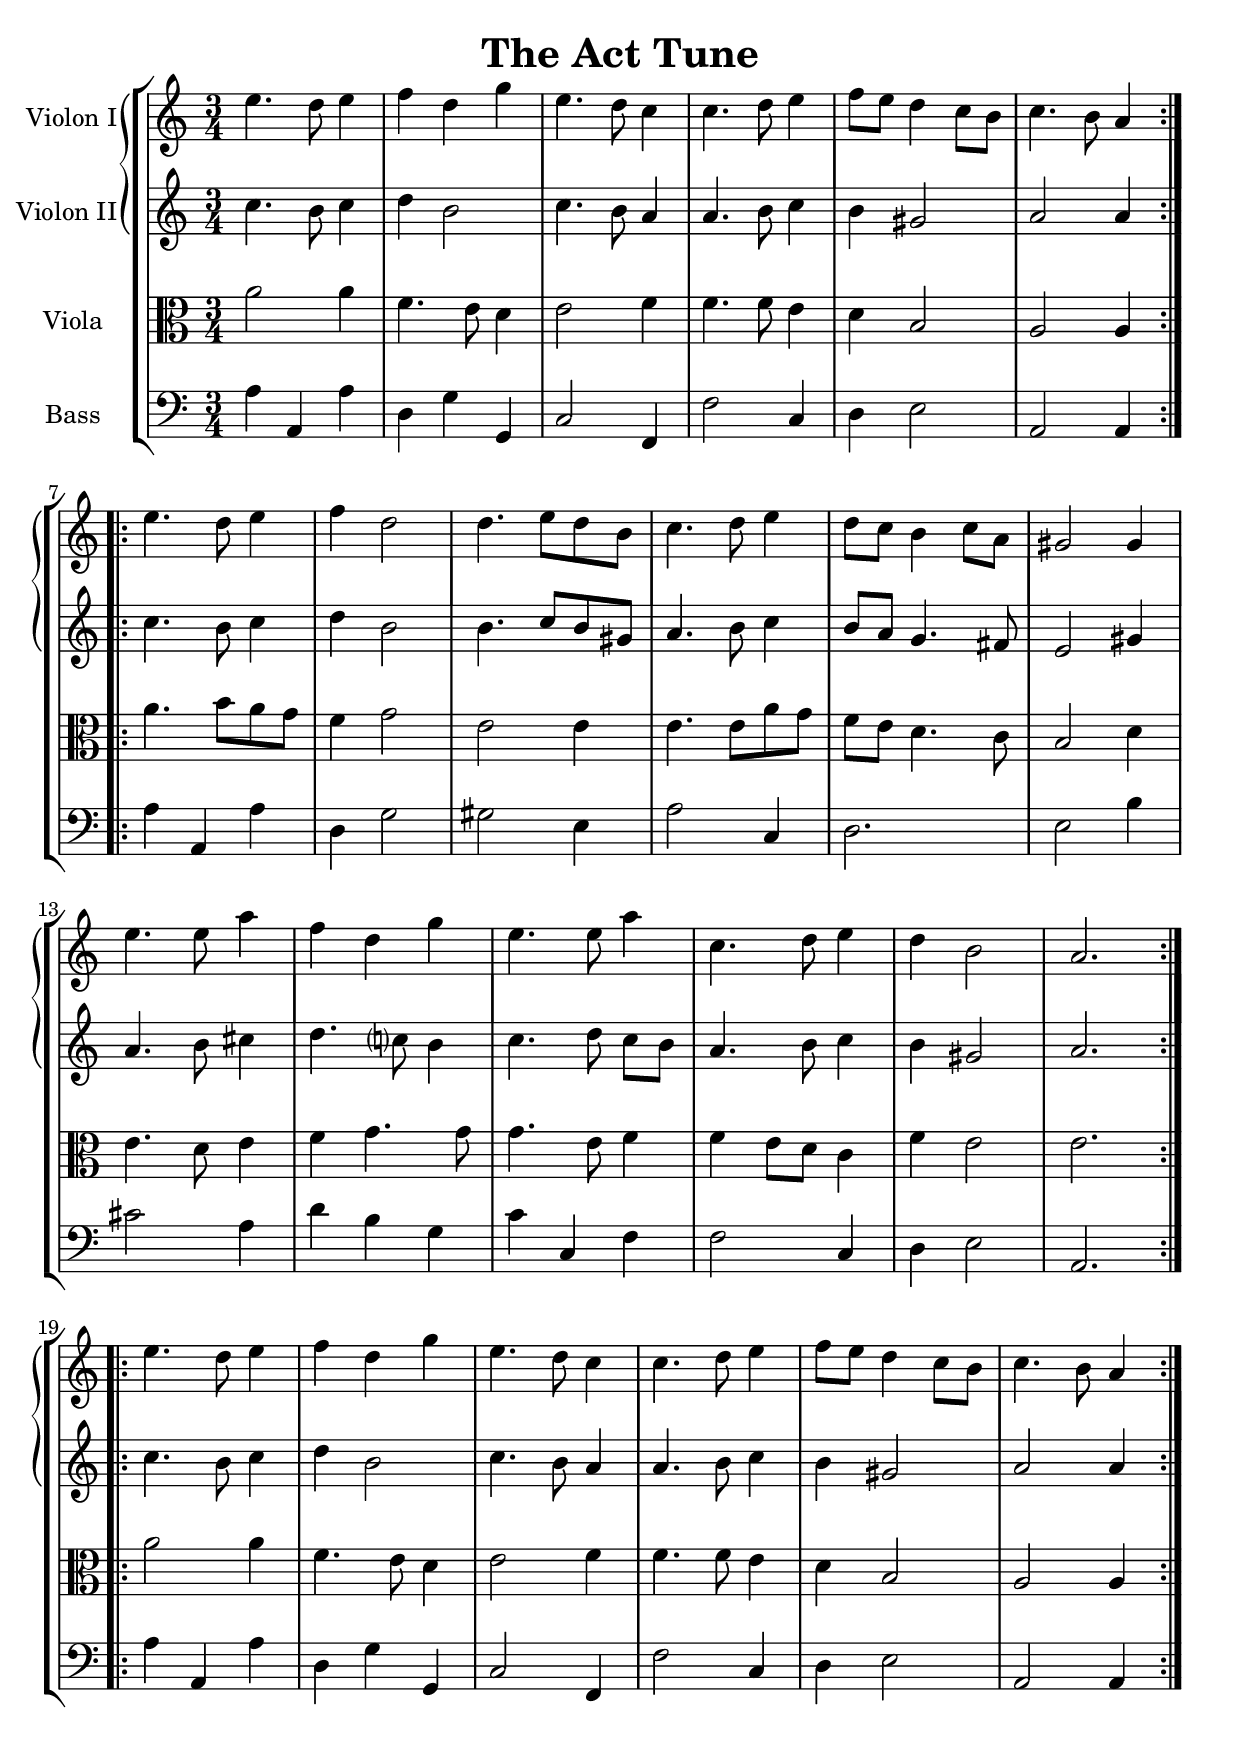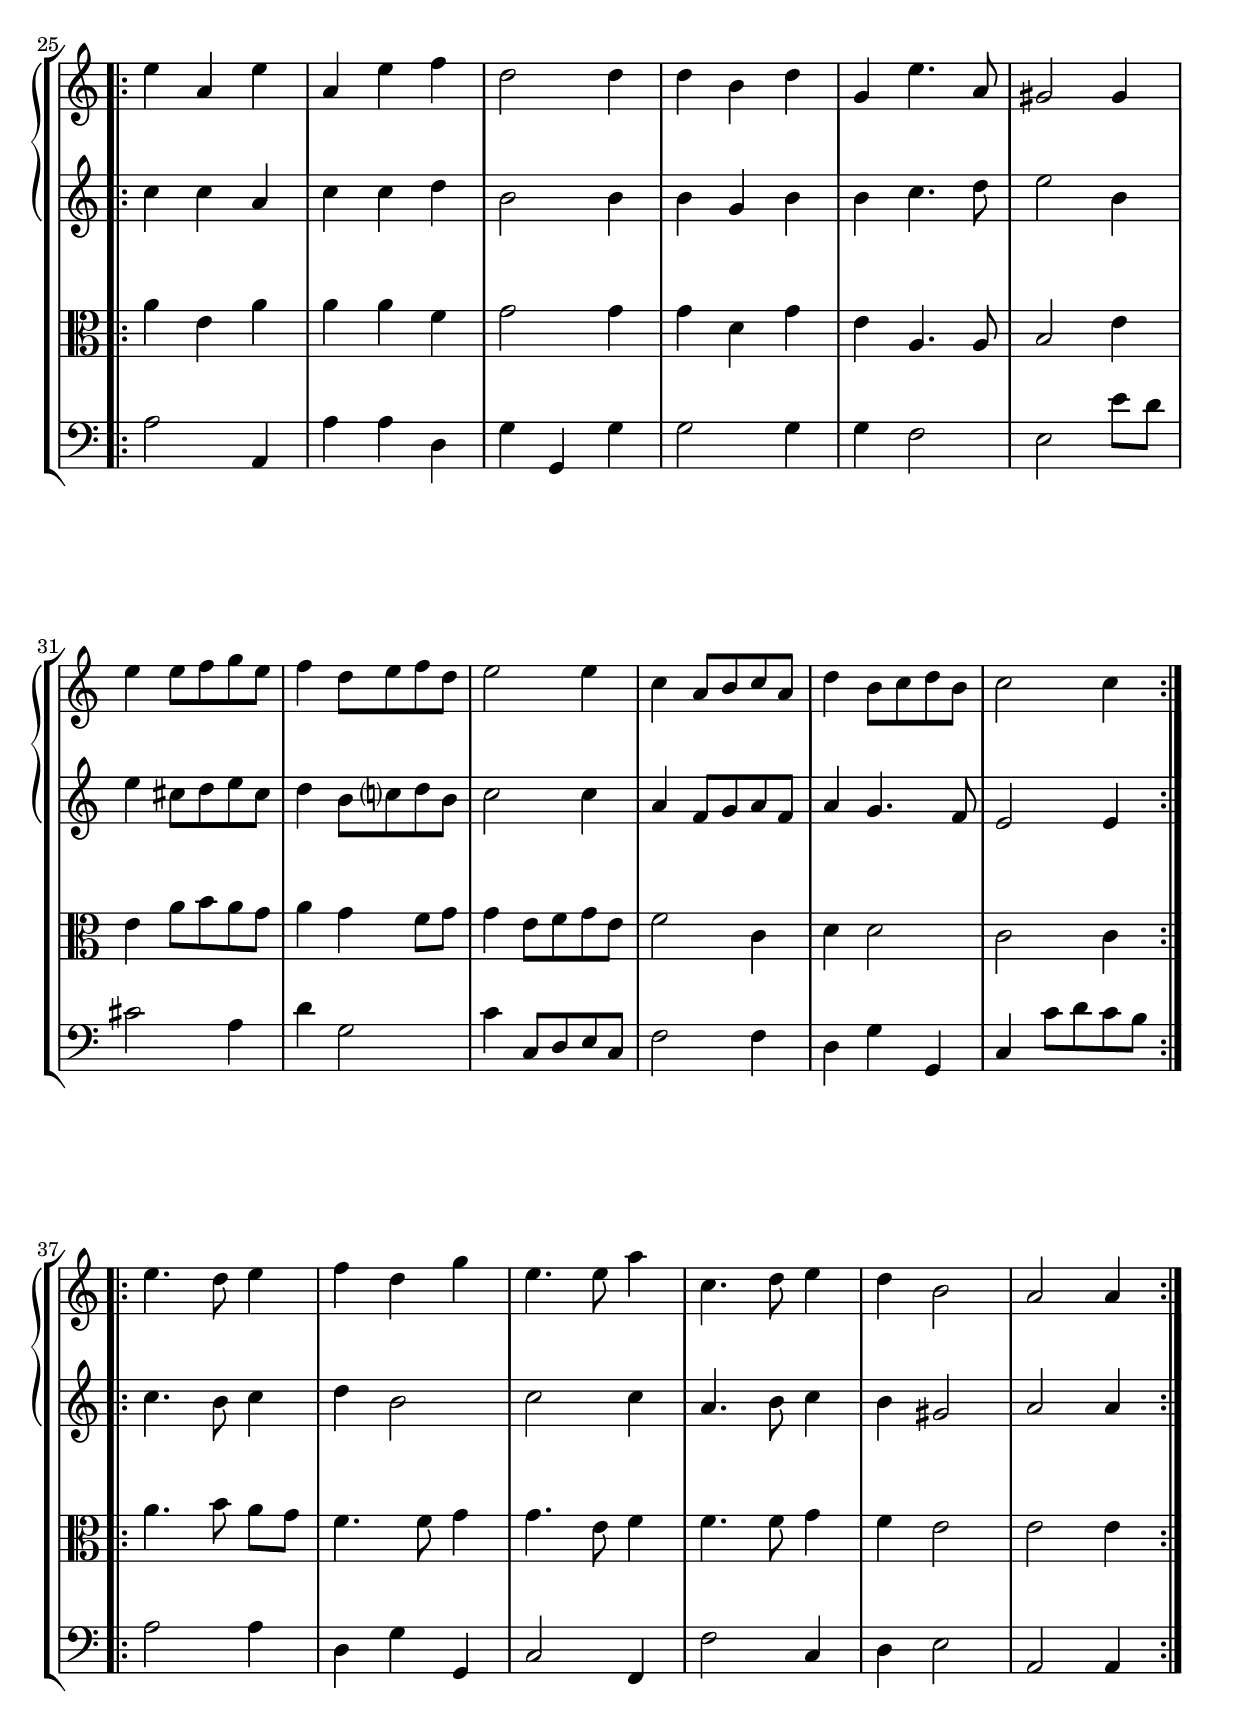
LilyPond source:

\version "2.18.2"

breaks = {
  s2.*6 \break
  s2.*12 \break
  
  s2.*6 \break
  s2.*12 \break
}

#(set-global-staff-size 22)

\paper {
  #(set-paper-size "a4")
  print-page-number = ##f
  between-system-padding = #0.1
  between-system-space = #0.1
  ragged-last-bottom = ##f
  ragged-bottom = ##f
}

\version "2.18.2"

\header {
  title = "The Act Tune"
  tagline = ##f
}

global = {
  \key a \minor
  \time 3/4
}

violinI = \relative c'' {
  \global

  \repeat volta 2 {
    e4. d8 e4
    f d g
    e4. d8 c4
    c4. d8 e4
    f8 e d4 c8 b
    c4. b8 a4
  }
  \repeat volta 2 {
    e'4. d8 e4
    f d2
    d4. e8 d b
    c4. d8 e4
    d8 c b4 c8 a 
    gis2 gis4
    
    e'4. e8 a4
    f d g
    e4. e8 a4
    c,4. d8 e4
    d b2
    a2.
  }
  \repeat volta 2 {
    e'4. d8 e4
    f d g
    e4. d8 c4
    c4. d8 e4
    f8 e d4 c8 b
    c4. b8 a4
  }
  \repeat volta 2 {
    e' a, e'
    a, e' f
    d2 d4
    d b d
    g, e'4. a,8
    gis2 gis4
    
    e' e8 f g e
    f4 d8 e f d
    e2 e4
    c a8 b c a
    d4 b8 c d b
    c2 c4
  }
  \repeat volta 2 {
    e4. d8 e4
    f d g
    e4. e8 a4
    c,4. d8 e4
    d b2
    a a4
  }
}

violinII = \relative c'' {
  \global

  \repeat volta 2 {
    c4. b8 c4
    d b2
    c4. b8 a4
    a4. b8 c4
    b gis2
    a a4
  }
  \repeat volta 2 {
    c4. b8 c4
    d b2
    b4. c8 b gis
    a4. b8 c4
    b8 a g4. fis8
    e2 gis4
    
    a4. b8 cis4
    d4. c?8 b4
    c4. d8 c[ b]
    a4. b8 c4
    b gis2
    a2.
  }
  \repeat volta 2 {
    c4. b8 c4
    d b2
    c4. b8 a4
    a4. b8 c4
    b gis2
    a a4
  }
  \repeat volta 2 {
    c c a
    c c d
    b2 b4
    b g b
    b c4. d8
    e2 b4
    
    e4 cis8 d e cis
    d4 b8 c? d b
    c2 c4
    a f8 g a f
    a4 g4. f8
    e2 e4
  }
  \repeat volta 2 {
    c'4. b8 c4 
    d b2
    c2 c4
    a4. b8 c4
    b gis2
    a a4
  }
}

viola = \relative c'' {
  \global

  \repeat volta 2 {
    a2 a4
    f4. e8 d4
    e2 f4
    f4. f8 e4
    d b2
    a2 a4
  }
  \repeat volta 2 {
    a'4. b8 a g
    f4 g2
    e e4
    e4. e8 a g
    f e d4. c8
    b2 d4
    
    e4. d8 e4
    f g4. g8
    g4. e8 f4
    f e8 d c4
    f e2
    e2.
  }
  \repeat volta 2 {
    a2 a4
    f4. e8 d4
    e2 f4
    f4. f8 e4
    d b2
    a2 a4
  }
  \repeat volta 2 {
    a' e a
    a a f
    g2 g4
    g d g
    e a,4. a8
    b2 e4
    
    e a8 b a g
    a4 g f8 g
    g4 e8 f g e
    f2 c4
    d d2
    c c4
  }
  \repeat volta 2 {
    a'4. b8 a[ g]
    f4. f8 g4
    g4. e8 f4
    f4. f8 g4
    f e2
    e e4
  }
}

bass = \relative c' {
  \global
  
  \repeat volta 2 {
    a4 a, a'
    d, g g,
    c2 f,4
    f'2 c4
    d e2
    a, a4
  }
  \repeat volta 2 {
    a' a, a'
    d, g2
    gis e4
    a2 c,4
    d2.
    e2 b'4
    
    cis2 a4
    d b g
    c c, f
    f2 c4 
    d e2
    a,2.
  }
  \repeat volta 2 {
    a'4 a, a'
    d, g g,
    c2 f,4
    f'2 c4
    d e2
    a, a4
  }
  \repeat volta 2 {
    a'2 a,4
    a' a d,
    g g, g'
    g2 g4
    g f2
    e e'8 d
    
    cis2 a4
    d g,2
    c4 c,8 d e c
    f2 f4
    d g g,
    c c'8 d c b
  }
  \repeat volta 2 {
    a2 a4
    d, g g,
    c2 f,4
    f'2 c4
    d e2
    a, a4
  }
}


violinIPart = \new Staff \with {
  instrumentName = "Violon I"
} \violinI

violinIIPart = \new Staff \with {
  instrumentName = "Violon II"
} \violinII

violaPart = \new Staff \with {
  instrumentName = "Viola"
} { \clef alto \viola }

bassPart = \new Staff \with {
  instrumentName = "Bass"
} << { \clef "bass" \bass } \breaks >>


\score {
  \new StaffGroup  
  <<
    \new GrandStaff <<
      \violinIPart
      \violinIIPart
    >>
    \violaPart
    \bassPart
  >>
  \layout { }
}
